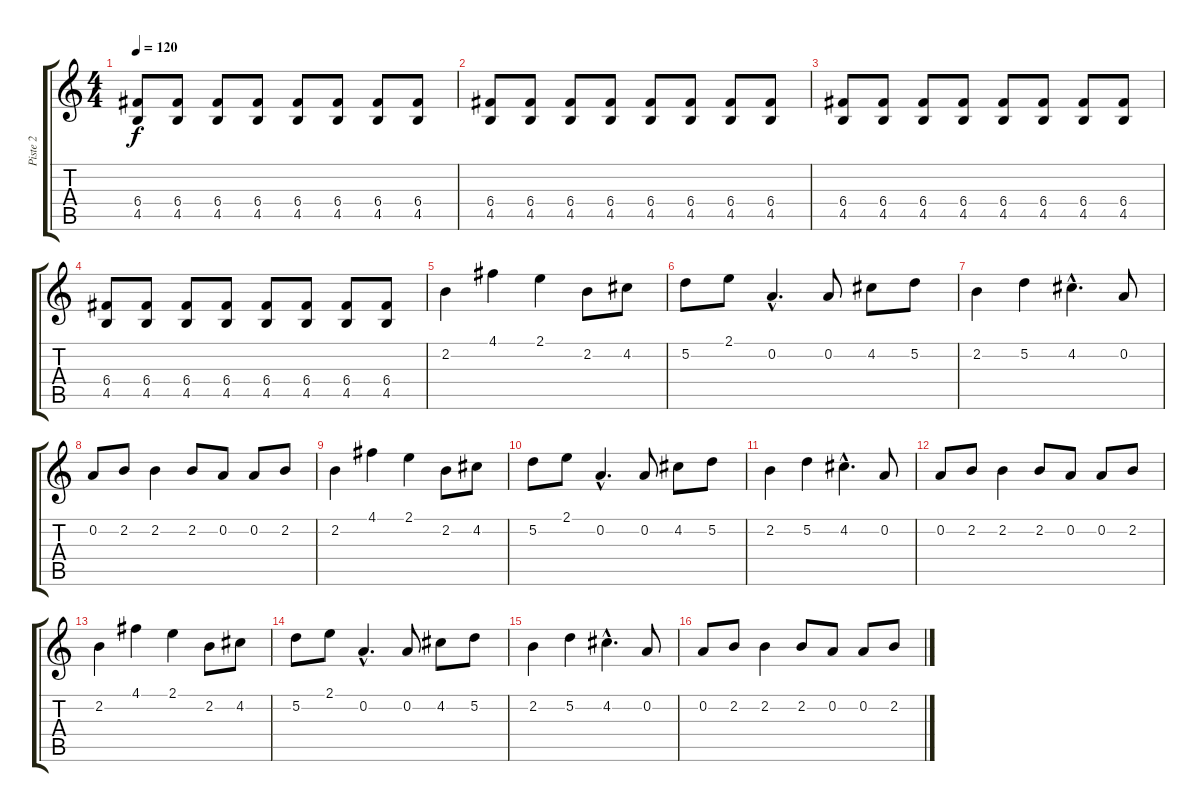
\track ("Piste 2" "Piste 2") {instrument distortionguitar}
\staff {score tabs}
\tuning (D4 A3 F3 C3 G2 D2) {hide}
\ts (4 4)
\tempo 120
\clef g2
\ks c
(6.4 4.5).8{dy f} (6.4 4.5).8 (6.4 4.5).8 (6.4 4.5).8 (6.4 4.5).8 (6.4 4.5).8 (6.4 4.5).8 (6.4 4.5).8 |
(6.4 4.5).8 (6.4 4.5).8 (6.4 4.5).8 (6.4 4.5).8 (6.4 4.5).8 (6.4 4.5).8 (6.4 4.5).8 (6.4 4.5).8 |
(6.4 4.5).8 (6.4 4.5).8 (6.4 4.5).8 (6.4 4.5).8 (6.4 4.5).8 (6.4 4.5).8 (6.4 4.5).8 (6.4 4.5).8 |
(6.4 4.5).8 (6.4 4.5).8 (6.4 4.5).8 (6.4 4.5).8 (6.4 4.5).8 (6.4 4.5).8 (6.4 4.5).8 (6.4 4.5).8 |
2.2.4 4.1.4 2.1.4 2.2.8 4.2.8 |
5.2.8 2.1.8 0.2{hac}.4{d} 0.2.8 4.2.8 5.2.8 |
2.2.4 5.2.4 4.2{hac}.4{d} 0.2.8 |
0.2.8 2.2.8 2.2.4 2.2.8 0.2.8 0.2.8 2.2.8 |
2.2.4 4.1.4 2.1.4 2.2.8 4.2.8 |
5.2.8 2.1.8 0.2{hac}.4{d} 0.2.8 4.2.8 5.2.8 |
2.2.4 5.2.4 4.2{hac}.4{d} 0.2.8 |
0.2.8 2.2.8 2.2.4 2.2.8 0.2.8 0.2.8 2.2.8 |
2.2.4 4.1.4 2.1.4 2.2.8 4.2.8 |
5.2.8 2.1.8 0.2{hac}.4{d} 0.2.8 4.2.8 5.2.8 |
2.2.4 5.2.4 4.2{hac}.4{d} 0.2.8 |
0.2.8 2.2.8 2.2.4 2.2.8 0.2.8 0.2.8 2.2.8
